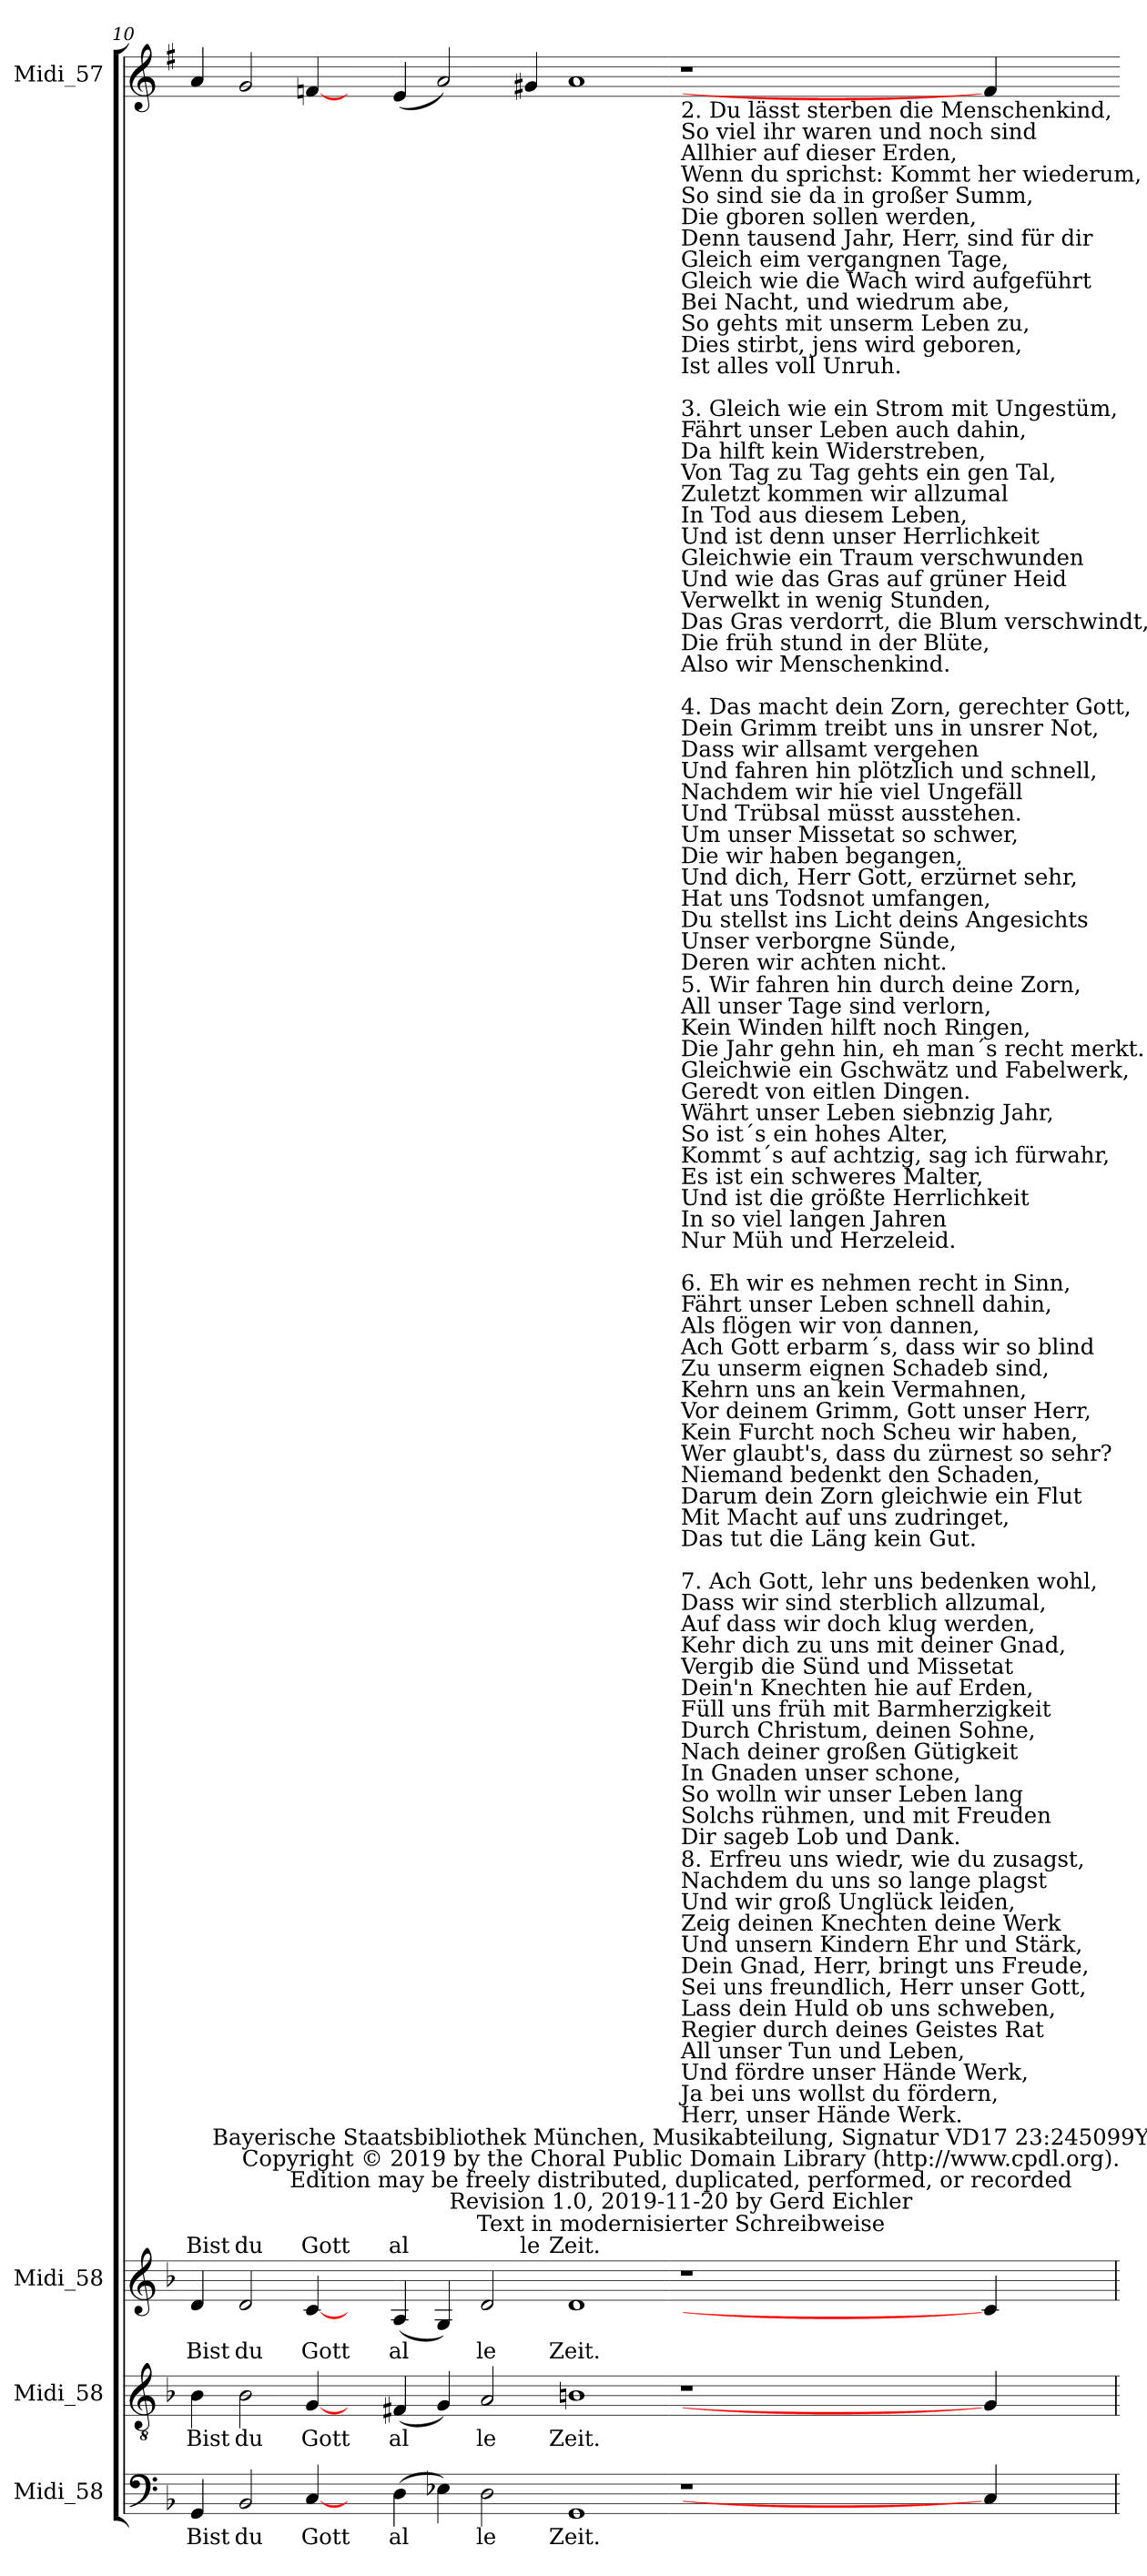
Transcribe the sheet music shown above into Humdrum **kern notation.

**kern	**text	**kern	**text	**kern	**text	**kern	**text
*part4	*part4	*part3	*part3	*part2	*part2	*part1	*part1
*staff4	*staff4	*staff3	*staff3	*staff2	*staff2	*staff1	*staff1
*I"Midi_58	*	*I"Midi_58	*	*I"Midi_58	*	*I"Midi_57	*
*clefF4	*	*clefGv2	*	*clefG2	*	*clefG2	*
*	*	*	*	*	*	*ITrd1c2	*
*k[b-]	*	*k[b-]	*	*k[b-]	*	*k[b-]	*
*F:	*	*F:	*	*F:	*	*F:	*
=10	=10	=10	=10	=10	=10	=10	=10
!	!LO:LY:b	!	!LO:LY:b	!	!LO:LY:b	!	!LO:LY:b
4GG	Bist	4B-	Bist	4d	Bist	4g	Bist
!	!LO:LY:b	!	!LO:LY:b	!	!LO:LY:b	!	!LO:LY:b
2BB-	du	2B-	du	2d	du	2f	du
!	!LO:LY:b	!	!LO:LY:b	!	!LO:LY:b	!	!LO:LY:b
[4C	Gott	[4G	Gott	[4c	Gott	[4e-X	Gott
4ryy	.	4ryy	.	4ryy	.	4ryy	.
!	!LO:LY:b	!	!LO:LY:b	!	!LO:LY:b	!	!LO:LY:b
(>4D	al	(<4F#X	al	(<4A	al	(<4d	al
4E-X)	.	4G)	.	4G)	.	2g)	.
!	!LO:LY:b	!	!LO:LY:b	!	!LO:LY:b	!	!
2D	le	2A	le	2d	le	.	.
!	!	!	!	!	!	!	!LO:LY:b
.	.	.	.	.	.	4f#X	le
!	!LO:LY:b	!	!LO:LY:b	!	!LO:LY:b	!	!LO:LY:b
1GG	Zeit.	1Bn	Zeit.	1d	Zeit.	1g	Zeit.
!!LO:LB:g=z
=11-	=11-	=11-	=11-	=11-	=11-	=11-	=11-
!	!	!	!	!	!	!LO:TX:b:t=2. Du lässt sterben die Menschenkind,\nSo viel ihr waren und noch sind\nAllhier auf dieser Erden,\nWenn du sprichst&colon; Kommt her wiederum,\nSo sind sie da in großer Summ,\nDie gboren sollen werden,\nDenn tausend Jahr, Herr, sind für dir\nGleich eim vergangnen Tage,\nGleich wie die Wach wird aufgeführt\nBei Nacht, und wiedrum abe,\nSo gehts mit unserm Leben zu,\nDies stirbt, jens wird geboren,\nIst alles voll Unruh.\n\n3. Gleich wie ein Strom mit Ungestüm,\nFährt unser Leben auch dahin,\nDa hilft kein Widerstreben,\nVon Tag zu Tag gehts ein gen Tal,\nZuletzt kommen wir allzumal\nIn Tod aus diesem Leben,\nUnd ist denn unser Herrlichkeit\nGleichwie ein Traum verschwunden\nUnd wie das Gras auf grüner Heid\nVerwelkt in wenig Stunden,\nDas Gras verdorrt, die Blum verschwindt,\nDie früh stund in der Blüte,\nAlso wir Menschenkind.\n\n4. Das macht dein Zorn, gerechter Gott,\nDein Grimm treibt uns in unsrer Not,\nDass wir allsamt vergehen\nUnd fahren hin plötzlich und schnell,\nNachdem wir hie viel Ungefäll\nUnd Trübsal müsst ausstehen.\nUm unser Missetat so schwer,\nDie wir haben begangen,\nUnd dich, Herr Gott, erzürnet sehr,\nHat uns Todsnot umfangen,\nDu stellst ins Licht deins Angesichts\nUnser verborgne Sünde,\nDeren wir achten nicht.	!
!	!	!	!	!	!	!LO:TX:b:t=5. Wir fahren hin durch deine Zorn,\nAll unser Tage sind verlorn,\nKein Winden hilft noch Ringen,\nDie Jahr gehn hin, eh man´s recht merkt.\nGleichwie ein Gschwätz und Fabelwerk,\nGeredt von eitlen Dingen.\nWährt unser Leben siebnzig Jahr,\nSo ist´s ein hohes Alter,\nKommt´s auf achtzig, sag ich fürwahr,\nEs ist ein schweres Malter,\nUnd ist die größte Herrlichkeit\nIn so viel langen Jahren\nNur Müh und Herzeleid.\n\n6. Eh wir es nehmen recht in Sinn,\nFährt unser Leben schnell dahin,\nAls flögen wir von dannen,\nAch Gott erbarm´s, dass wir so blind\nZu unserm eignen Schadeb sind,\nKehrn uns an kein Vermahnen,\nVor deinem Grimm, Gott unser Herr,\nKein Furcht noch Scheu wir haben,\nWer glaubt's, dass du zürnest so sehr?\nNiemand bedenkt den Schaden,\nDarum dein Zorn gleichwie ein Flut\nMit Macht auf uns zudringet,\nDas tut die Läng kein Gut.\n\n7. Ach Gott, lehr uns bedenken wohl,\nDass wir sind sterblich allzumal,\nAuf dass wir doch klug werden,\nKehr dich zu uns mit deiner Gnad,\nVergib die Sünd und Missetat\nDein'n Knechten hie auf Erden,\nFüll uns früh mit Barmherzigkeit\nDurch Christum, deinen Sohne,\nNach deiner großen Gütigkeit\nIn Gnaden unser schone,\nSo wolln wir unser Leben lang\nSolchs rühmen, und mit Freuden\nDir sageb Lob und Dank.	!
!	!	!	!	!	!	!LO:TX:b:t=8. Erfreu uns wiedr, wie du zusagst,\nNachdem du uns so lange plagst\nUnd wir groß Unglück leiden,\nZeig deinen Knechten deine Werk\nUnd unsern Kindern Ehr und Stärk,\nDein Gnad, Herr, bringt uns Freude,\nSei uns freundlich, Herr unser Gott,\nLass dein Huld ob uns schweben,\nRegier durch deines Geistes Rat\nAll unser Tun und Leben,\nUnd fördre unser Hände Werk,\nJa bei uns wollst du fördern,\nHerr, unser Hände Werk.	!
!	!	!	!	!	!	!LO:TX:b:cj:t=Bayerische Staatsbibliothek München, Musikabteilung, Signatur VD17 23&colon;245099Y\nCopyright © 2019 by the Choral Public Domain Library (http&colon;//www.cpdl.org).\nEdition may be freely distributed, duplicated, performed, or recorded\nRevision 1.0, 2019-11-20 by Gerd Eichler	!
!	!	!	!	!	!	!LO:TX:b:cj:t=Text in modernisierter Schreibweise	!
1r	.	1r	.	1r	.	1r	.
4C]	.	4G]	.	4c]	.	4e-]	.
=	=-	=	=-	=	=-	=-	=-
*-	*-	*-	*-	*-	*-	*-	*-
